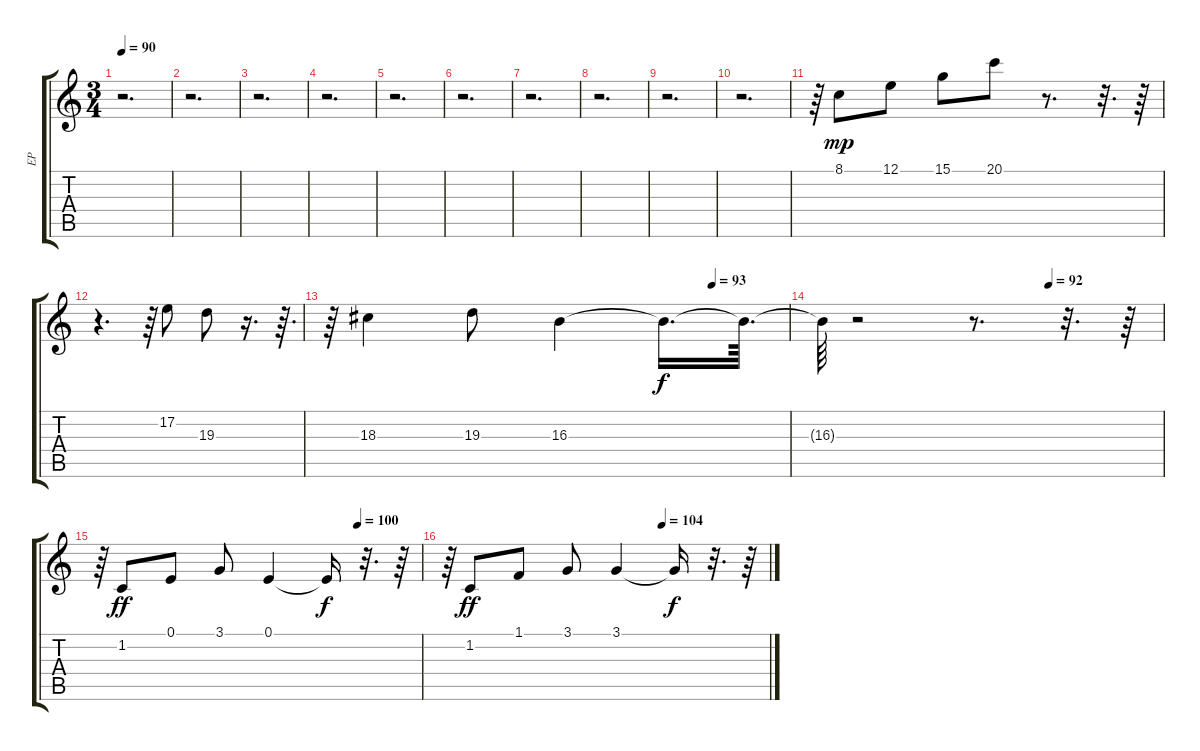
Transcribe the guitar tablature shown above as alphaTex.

\track ("EP" "EP") {instrument electricpiano1}
\staff {score tabs}
\tuning (E4 B3 G3 D3 A2 E2) {hide}
\ts (3 4)
\tempo 90
\clef g2
\ks c
r.2{d dy f} |
r.2{d} |
r.2{d} |
r.2{d} |
r.2{d} |
r.2{d} |
r.2{d} |
r.2{d} |
r.2{d} |
r.2{d} |
r.64 8.1.8{dy mp balance 9} 12.1.8{balance 9} 15.1.8{balance 9} 20.1.8{balance 8} r.8{d} r.32{d} r.64 |
r.4{d} r.64 17.2.8{balance 8} 19.3.8{balance 8} r.16{d} r.64{d} |
\tempo (93 0.8333333333333334)
r.64 18.3.4{balance 7} 19.3.8{balance 7} 16.3.4{balance 7} 16.3{t}.16{d dy f} 16.3{t}.64{d} |
\tempo (92 0.6666666666666666)
16.3{t}.64 r.2 r.8{d} r.32{d} r.64 |
\tempo (100 0.8020833333333334)
r.64 1.2.8{dy ff balance 6} 0.1.8{balance 6} 3.1.8{balance 6} 0.1.4{balance 5} 0.1{t}.16{dy f} r.32{d} r.64 |
\tempo (104 0.6666666666666666)
r.64 1.2.8{dy ff balance 5} 1.1.8 3.1.8{balance 5} 3.1.4{balance 5} 3.1{t}.16{dy f} r.32{d} r.64
